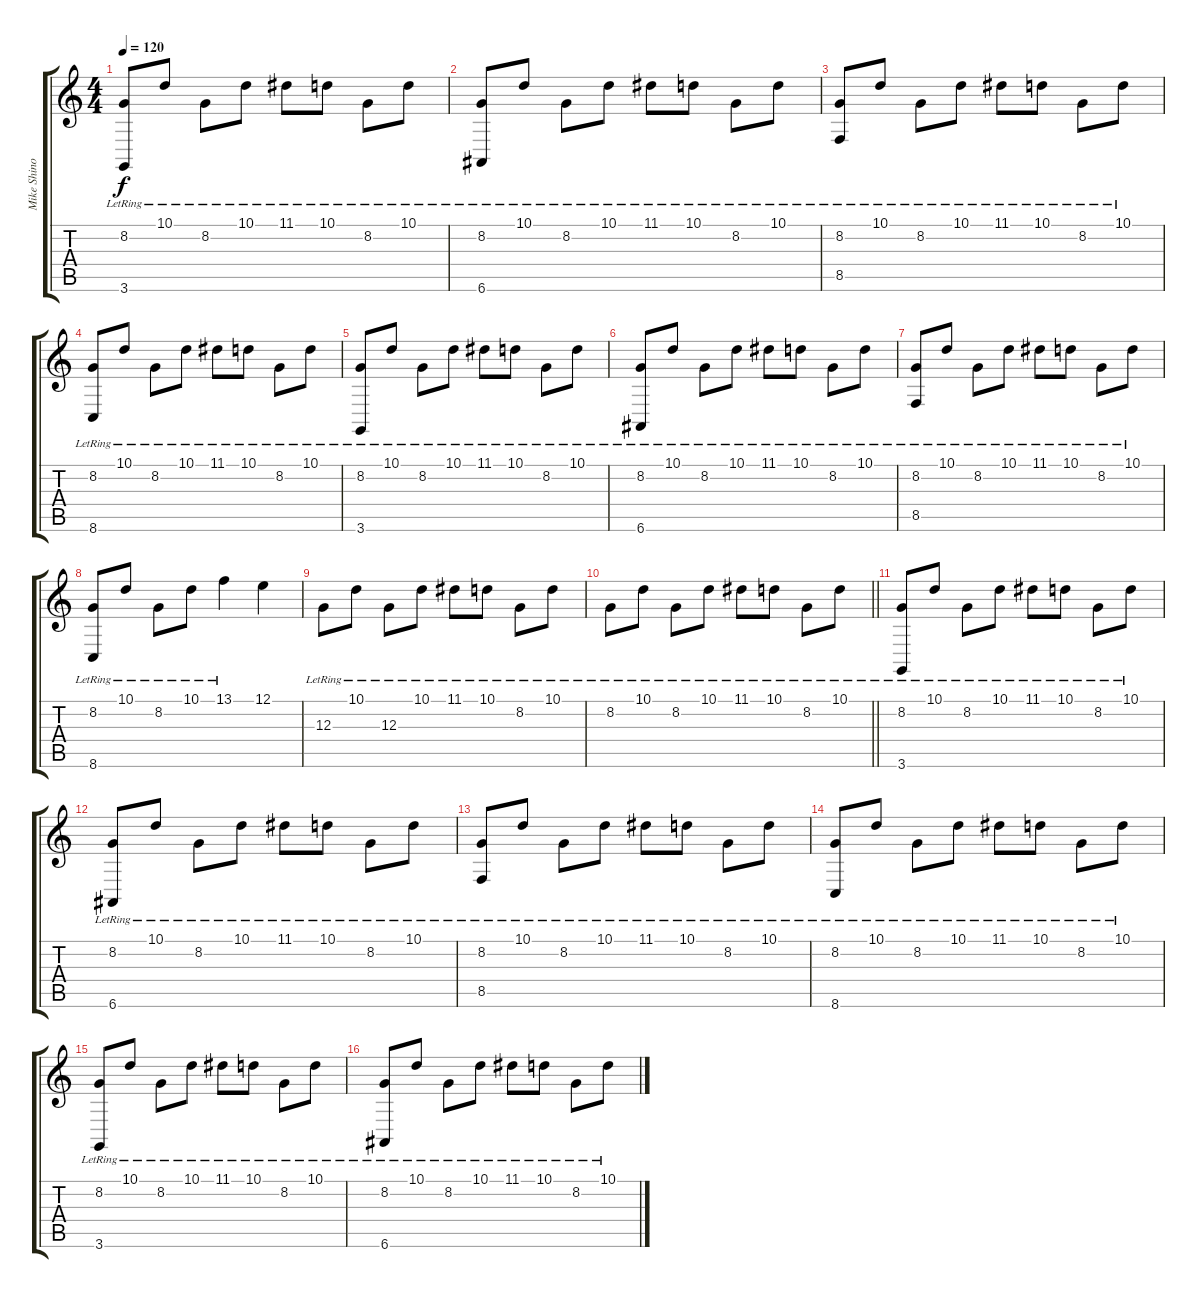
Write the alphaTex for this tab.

\track ("Mike Shinoda [Piano]" "Mike Shino") {instrument acousticgrandpiano}
\staff {score tabs}
\tuning (E4 B3 G3 D3 A2 E2) {hide}
\ts (4 4)
\tempo 120
\clef g2
\ks c
(8.2{lr} 3.6{lr}).8{dy f} 10.1{lr}.8 8.2{lr}.8 10.1{lr}.8 11.1{lr}.8 10.1{lr}.8 8.2{lr}.8 10.1{lr}.8 |
(8.2{lr} 6.6{lr}).8 10.1{lr}.8 8.2{lr}.8 10.1{lr}.8 11.1{lr}.8 10.1{lr}.8 8.2{lr}.8 10.1{lr}.8 |
(8.2{lr} 8.5{lr}).8 10.1{lr}.8 8.2{lr}.8 10.1{lr}.8 11.1{lr}.8 10.1{lr}.8 8.2{lr}.8 10.1{lr}.8 |
(8.2{lr} 8.6{lr}).8 10.1{lr}.8 8.2{lr}.8 10.1{lr}.8 11.1{lr}.8 10.1{lr}.8 8.2{lr}.8 10.1{lr}.8 |
(8.2{lr} 3.6{lr}).8 10.1{lr}.8 8.2{lr}.8 10.1{lr}.8 11.1{lr}.8 10.1{lr}.8 8.2{lr}.8 10.1{lr}.8 |
(8.2{lr} 6.6{lr}).8 10.1{lr}.8 8.2{lr}.8 10.1{lr}.8 11.1{lr}.8 10.1{lr}.8 8.2{lr}.8 10.1{lr}.8 |
(8.2{lr} 8.5{lr}).8 10.1{lr}.8 8.2{lr}.8 10.1{lr}.8 11.1{lr}.8 10.1{lr}.8 8.2{lr}.8 10.1{lr}.8 |
(8.2{lr} 8.6{lr}).8 10.1{lr}.8 8.2{lr}.8 10.1{lr}.8 13.1{lr}.4 12.1.4 |
12.3{lr}.8 10.1{lr}.8 12.3{lr}.8 10.1{lr}.8 11.1{lr}.8 10.1{lr}.8 8.2{lr}.8 10.1{lr}.8 |
\barLineRight lightlight
8.2{lr}.8 10.1{lr}.8 8.2{lr}.8 10.1{lr}.8 11.1{lr}.8 10.1{lr}.8 8.2{lr}.8 10.1{lr}.8 |
(8.2{lr} 3.6{lr}).8 10.1{lr}.8 8.2{lr}.8 10.1{lr}.8 11.1{lr}.8 10.1{lr}.8 8.2{lr}.8 10.1{lr}.8 |
(8.2{lr} 6.6{lr}).8 10.1{lr}.8 8.2{lr}.8 10.1{lr}.8 11.1{lr}.8 10.1{lr}.8 8.2{lr}.8 10.1{lr}.8 |
(8.2{lr} 8.5).8 10.1{lr}.8 8.2{lr}.8 10.1{lr}.8 11.1{lr}.8 10.1{lr}.8 8.2{lr}.8 10.1{lr}.8 |
(8.2{lr} 8.6{lr}).8 10.1{lr}.8 8.2{lr}.8 10.1{lr}.8 11.1{lr}.8 10.1{lr}.8 8.2{lr}.8 10.1{lr}.8 |
(8.2{lr} 3.6{lr}).8 10.1{lr}.8 8.2{lr}.8 10.1{lr}.8 11.1{lr}.8 10.1{lr}.8 8.2{lr}.8 10.1{lr}.8 |
(8.2{lr} 6.6{lr}).8 10.1{lr}.8 8.2{lr}.8 10.1{lr}.8 11.1{lr}.8 10.1{lr}.8 8.2{lr}.8 10.1{lr}.8
